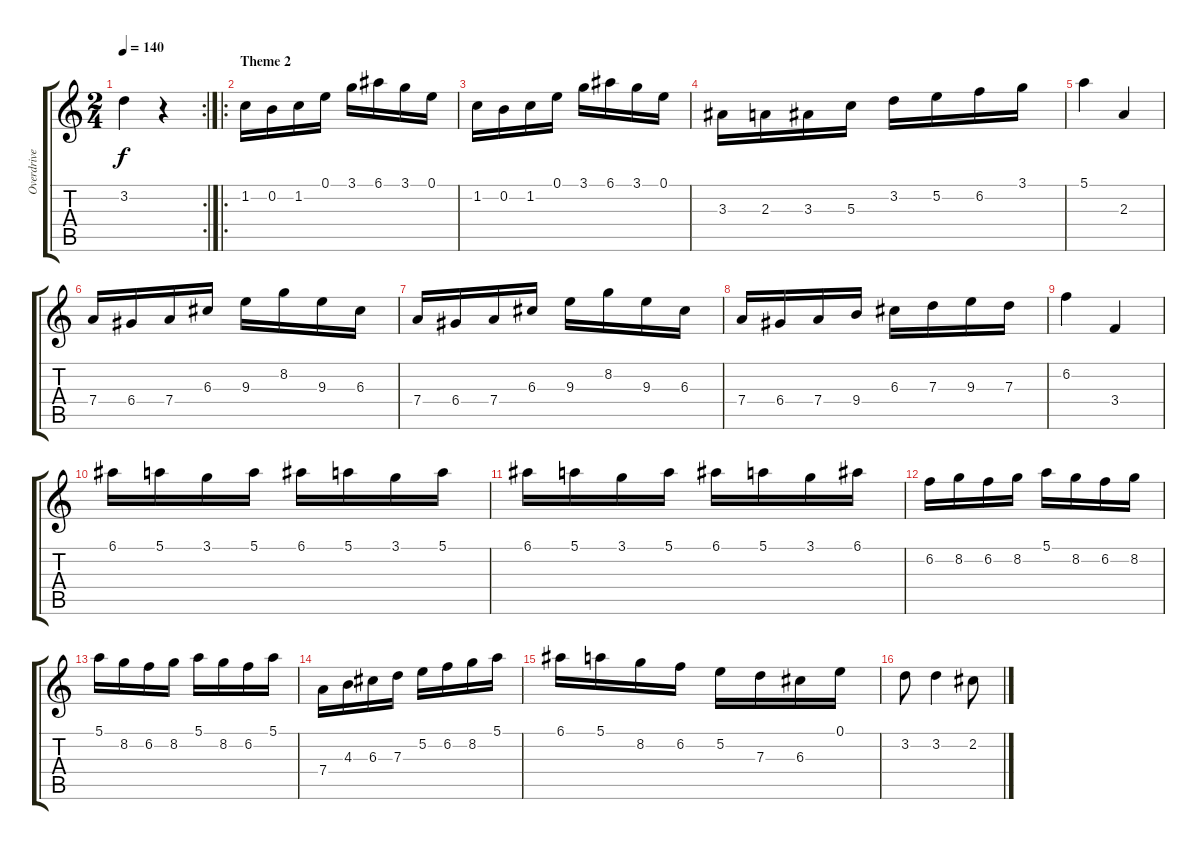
\track ("Overdrive" "Overdrive") {instrument overdrivenguitar}
\staff {score tabs}
\tuning (E4 B3 G3 D3 A2 E2) {hide}
\rc 2
\ts (2 4)
\tempo 140
\clef g2
\ks c
3.2.4{dy f} r.4 |
\ro
\section ("" "Theme 2")
1.2.16 0.2.16 1.2.16 0.1.16 3.1.16 6.1.16 3.1.16 0.1.16 |
1.2.16 0.2.16 1.2.16 0.1.16 3.1.16 6.1.16 3.1.16 0.1.16 |
3.3.16 2.3.16 3.3.16 5.3.16 3.2.16 5.2.16 6.2.16 3.1.16 |
5.1.4 2.3.4 |
7.4.16 6.4.16 7.4.16 6.3.16 9.3.16 8.2.16 9.3.16 6.3.16 |
7.4.16 6.4.16 7.4.16 6.3.16 9.3.16 8.2.16 9.3.16 6.3.16 |
7.4.16 6.4.16 7.4.16 9.4.16 6.3.16 7.3.16 9.3.16 7.3.16 |
6.2.4 3.4.4 |
6.1.16 5.1.16 3.1.16 5.1.16 6.1.16 5.1.16 3.1.16 5.1.16 |
6.1.16 5.1.16 3.1.16 5.1.16 6.1.16 5.1.16 3.1.16 6.1.16 |
6.2.16 8.2.16 6.2.16 8.2.16 5.1.16 8.2.16 6.2.16 8.2.16 |
5.1.16 8.2.16 6.2.16 8.2.16 5.1.16 8.2.16 6.2.16 5.1.16 |
7.4.16 4.3.16 6.3.16 7.3.16 5.2.16 6.2.16 8.2.16 5.1.16 |
6.1.16 5.1.16 8.2.16 6.2.16 5.2.16 7.3.16 6.3.16 0.1.16 |
3.2.8 3.2.4 2.2.8
